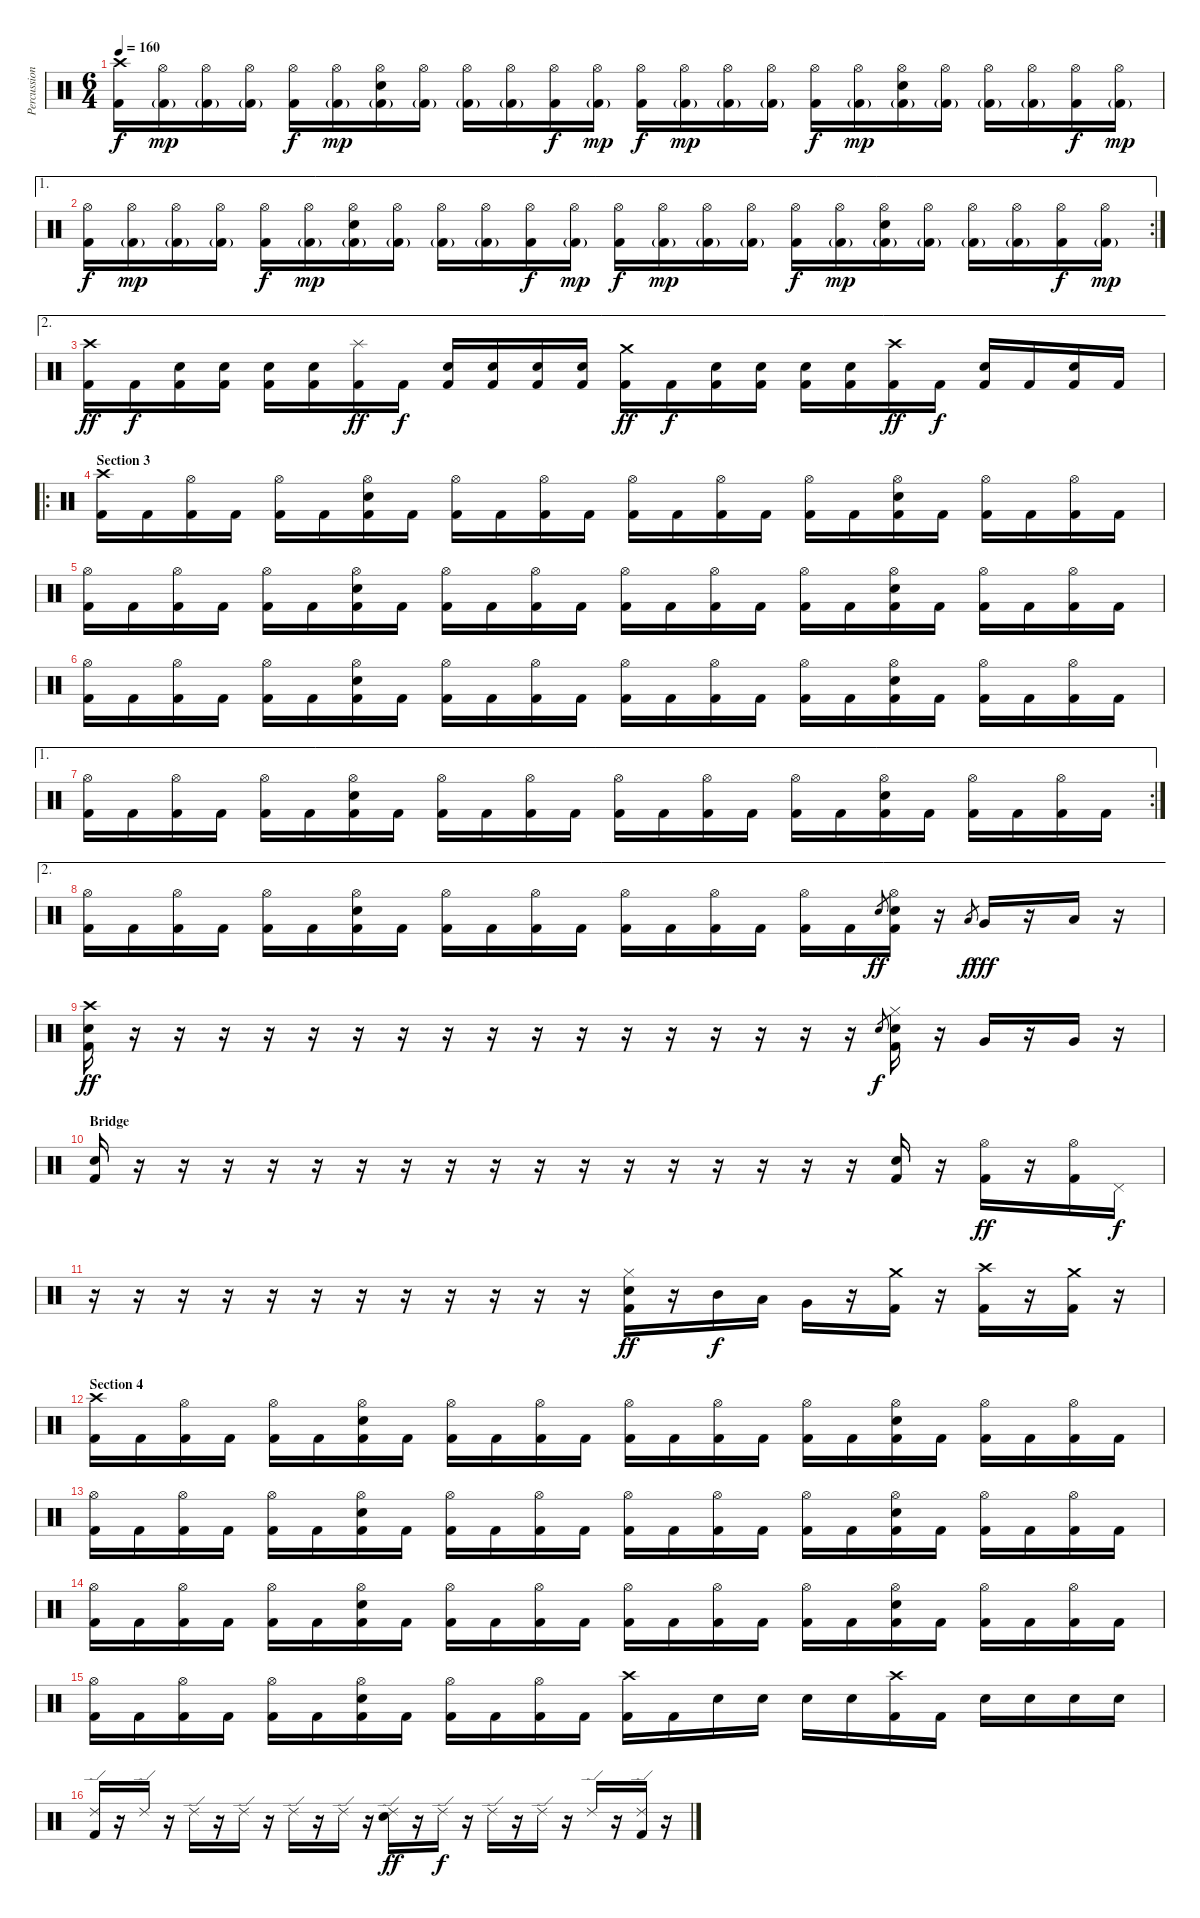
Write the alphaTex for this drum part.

\track ("Percussion" "Percussion") {instrument percussion}
\staff {score}
\articulation defaults
\ts (6 4)
\tempo 160
\clef neutral
\ks c
("Crash high (hit)" "Kick (hit) 2").16{dy f} ("Hi-Hat (open)" "Kick (hit) 2"{g}).16{dy mp} ("Hi-Hat (open)" "Kick (hit) 2"{g}).16 ("Hi-Hat (open)" "Kick (hit) 2"{g}).16 ("Hi-Hat (open)" "Kick (hit) 2").16{dy f} ("Hi-Hat (open)" "Kick (hit) 2"{g}).16{dy mp} ("Hi-Hat (open)" "Electric Snare (hit)" "Kick (hit) 2"{g}).16 ("Hi-Hat (open)" "Kick (hit) 2"{g}).16 ("Hi-Hat (open)" "Kick (hit) 2"{g}).16 ("Hi-Hat (open)" "Kick (hit) 2"{g}).16 ("Hi-Hat (open)" "Kick (hit) 2").16{dy f} ("Hi-Hat (open)" "Kick (hit) 2"{g}).16{dy mp} ("Hi-Hat (open)" "Kick (hit) 2").16{dy f} ("Hi-Hat (open)" "Kick (hit) 2"{g}).16{dy mp} ("Hi-Hat (open)" "Kick (hit) 2"{g}).16 ("Hi-Hat (open)" "Kick (hit) 2"{g}).16 ("Hi-Hat (open)" "Kick (hit) 2").16{dy f} ("Hi-Hat (open)" "Kick (hit) 2"{g}).16{dy mp} ("Hi-Hat (open)" "Electric Snare (hit)" "Kick (hit) 2"{g}).16 ("Hi-Hat (open)" "Kick (hit) 2"{g}).16 ("Hi-Hat (open)" "Kick (hit) 2"{g}).16 ("Hi-Hat (open)" "Kick (hit) 2"{g}).16 ("Hi-Hat (open)" "Kick (hit) 2").16{dy f} ("Hi-Hat (open)" "Kick (hit) 2"{g}).16{dy mp} |
\ae 1
\rc 2
("Hi-Hat (open)" "Kick (hit) 2").16{dy f} ("Hi-Hat (open)" "Kick (hit) 2"{g}).16{dy mp} ("Hi-Hat (open)" "Kick (hit) 2"{g}).16 ("Hi-Hat (open)" "Kick (hit) 2"{g}).16 ("Hi-Hat (open)" "Kick (hit) 2").16{dy f} ("Hi-Hat (open)" "Kick (hit) 2"{g}).16{dy mp} ("Hi-Hat (open)" "Electric Snare (hit)" "Kick (hit) 2"{g}).16 ("Hi-Hat (open)" "Kick (hit) 2"{g}).16 ("Hi-Hat (open)" "Kick (hit) 2"{g}).16 ("Hi-Hat (open)" "Kick (hit) 2"{g}).16 ("Hi-Hat (open)" "Kick (hit) 2").16{dy f} ("Hi-Hat (open)" "Kick (hit) 2"{g}).16{dy mp} ("Hi-Hat (open)" "Kick (hit) 2").16{dy f} ("Hi-Hat (open)" "Kick (hit) 2"{g}).16{dy mp} ("Hi-Hat (open)" "Kick (hit) 2"{g}).16 ("Hi-Hat (open)" "Kick (hit) 2"{g}).16 ("Hi-Hat (open)" "Kick (hit) 2").16{dy f} ("Hi-Hat (open)" "Kick (hit) 2"{g}).16{dy mp} ("Hi-Hat (open)" "Electric Snare (hit)" "Kick (hit) 2"{g}).16 ("Hi-Hat (open)" "Kick (hit) 2"{g}).16 ("Hi-Hat (open)" "Kick (hit) 2"{g}).16 ("Hi-Hat (open)" "Kick (hit) 2"{g}).16 ("Hi-Hat (open)" "Kick (hit) 2").16{dy f} ("Hi-Hat (open)" "Kick (hit) 2"{g}).16{dy mp} |
\ae 2
("Crash high (hit)" "Kick (hit) 2").16{dy ff} "Kick (hit) 2".16{dy f} ("Electric Snare (hit)" "Kick (hit) 2").16 ("Electric Snare (hit)" "Kick (hit) 2").16 ("Electric Snare (hit)" "Kick (hit) 2").16 ("Electric Snare (hit)" "Kick (hit) 2").16 ("Splash (hit)" "Kick (hit) 2").16{dy ff} "Kick (hit) 2".16{dy f} ("Electric Snare (hit)" "Kick (hit) 2").16 ("Electric Snare (hit)" "Kick (hit) 2").16 ("Electric Snare (hit)" "Kick (hit) 2").16 ("Electric Snare (hit)" "Kick (hit) 2").16 ("Crash medium (hit)" "Kick (hit) 2").16{dy ff} "Kick (hit) 2".16{dy f} ("Electric Snare (hit)" "Kick (hit) 2").16 ("Electric Snare (hit)" "Kick (hit) 2").16 ("Electric Snare (hit)" "Kick (hit) 2").16 ("Electric Snare (hit)" "Kick (hit) 2").16 ("Crash high (hit)" "Kick (hit) 2").16{dy ff} "Kick (hit) 2".16{dy f} ("Electric Snare (hit)" "Kick (hit) 2").16 "Kick (hit) 2".16 ("Electric Snare (hit)" "Kick (hit) 2").16 "Kick (hit) 2".16 |
\ro
\section ("" "Section 3")
("Crash high (hit)" "Kick (hit) 2").16 "Kick (hit) 2".16 ("Hi-Hat (open)" "Kick (hit) 2").16 "Kick (hit) 2".16 ("Hi-Hat (open)" "Kick (hit) 2").16 "Kick (hit) 2".16 ("Hi-Hat (open)" "Electric Snare (hit)" "Kick (hit) 2").16 "Kick (hit) 2".16 ("Hi-Hat (open)" "Kick (hit) 2").16 "Kick (hit) 2".16 ("Hi-Hat (open)" "Kick (hit) 2").16 "Kick (hit) 2".16 ("Hi-Hat (open)" "Kick (hit) 2").16 "Kick (hit) 2".16 ("Hi-Hat (open)" "Kick (hit) 2").16 "Kick (hit) 2".16 ("Hi-Hat (open)" "Kick (hit) 2").16 "Kick (hit) 2".16 ("Hi-Hat (open)" "Electric Snare (hit)" "Kick (hit) 2").16 "Kick (hit) 2".16 ("Hi-Hat (open)" "Kick (hit) 2").16 "Kick (hit) 2".16 ("Hi-Hat (open)" "Kick (hit) 2").16 "Kick (hit) 2".16 |
("Hi-Hat (open)" "Kick (hit) 2").16 "Kick (hit) 2".16 ("Hi-Hat (open)" "Kick (hit) 2").16 "Kick (hit) 2".16 ("Hi-Hat (open)" "Kick (hit) 2").16 "Kick (hit) 2".16 ("Hi-Hat (open)" "Electric Snare (hit)" "Kick (hit) 2").16 "Kick (hit) 2".16 ("Hi-Hat (open)" "Kick (hit) 2").16 "Kick (hit) 2".16 ("Hi-Hat (open)" "Kick (hit) 2").16 "Kick (hit) 2".16 ("Hi-Hat (open)" "Kick (hit) 2").16 "Kick (hit) 2".16 ("Hi-Hat (open)" "Kick (hit) 2").16 "Kick (hit) 2".16 ("Hi-Hat (open)" "Kick (hit) 2").16 "Kick (hit) 2".16 ("Hi-Hat (open)" "Electric Snare (hit)" "Kick (hit) 2").16 "Kick (hit) 2".16 ("Hi-Hat (open)" "Kick (hit) 2").16 "Kick (hit) 2".16 ("Hi-Hat (open)" "Kick (hit) 2").16 "Kick (hit) 2".16 |
("Hi-Hat (open)" "Kick (hit) 2").16 "Kick (hit) 2".16 ("Hi-Hat (open)" "Kick (hit) 2").16 "Kick (hit) 2".16 ("Hi-Hat (open)" "Kick (hit) 2").16 "Kick (hit) 2".16 ("Hi-Hat (open)" "Electric Snare (hit)" "Kick (hit) 2").16 "Kick (hit) 2".16 ("Hi-Hat (open)" "Kick (hit) 2").16 "Kick (hit) 2".16 ("Hi-Hat (open)" "Kick (hit) 2").16 "Kick (hit) 2".16 ("Hi-Hat (open)" "Kick (hit) 2").16 "Kick (hit) 2".16 ("Hi-Hat (open)" "Kick (hit) 2").16 "Kick (hit) 2".16 ("Hi-Hat (open)" "Kick (hit) 2").16 "Kick (hit) 2".16 ("Hi-Hat (open)" "Electric Snare (hit)" "Kick (hit) 2").16 "Kick (hit) 2".16 ("Hi-Hat (open)" "Kick (hit) 2").16 "Kick (hit) 2".16 ("Hi-Hat (open)" "Kick (hit) 2").16 "Kick (hit) 2".16 |
\ae 1
\rc 2
("Hi-Hat (open)" "Kick (hit) 2").16 "Kick (hit) 2".16 ("Hi-Hat (open)" "Kick (hit) 2").16 "Kick (hit) 2".16 ("Hi-Hat (open)" "Kick (hit) 2").16 "Kick (hit) 2".16 ("Hi-Hat (open)" "Electric Snare (hit)" "Kick (hit) 2").16 "Kick (hit) 2".16 ("Hi-Hat (open)" "Kick (hit) 2").16 "Kick (hit) 2".16 ("Hi-Hat (open)" "Kick (hit) 2").16 "Kick (hit) 2".16 ("Hi-Hat (open)" "Kick (hit) 2").16 "Kick (hit) 2".16 ("Hi-Hat (open)" "Kick (hit) 2").16 "Kick (hit) 2".16 ("Hi-Hat (open)" "Kick (hit) 2").16 "Kick (hit) 2".16 ("Hi-Hat (open)" "Electric Snare (hit)" "Kick (hit) 2").16 "Kick (hit) 2".16 ("Hi-Hat (open)" "Kick (hit) 2").16 "Kick (hit) 2".16 ("Hi-Hat (open)" "Kick (hit) 2").16 "Kick (hit) 2".16 |
\ae 2
("Hi-Hat (open)" "Kick (hit) 2").16 "Kick (hit) 2".16 ("Hi-Hat (open)" "Kick (hit) 2").16 "Kick (hit) 2".16 ("Hi-Hat (open)" "Kick (hit) 2").16 "Kick (hit) 2".16 ("Hi-Hat (open)" "Electric Snare (hit)" "Kick (hit) 2").16 "Kick (hit) 2".16 ("Hi-Hat (open)" "Kick (hit) 2").16 "Kick (hit) 2".16 ("Hi-Hat (open)" "Kick (hit) 2").16 "Kick (hit) 2".16 ("Hi-Hat (open)" "Kick (hit) 2").16 "Kick (hit) 2".16 ("Hi-Hat (open)" "Kick (hit) 2").16 "Kick (hit) 2".16 ("Hi-Hat (open)" "Kick (hit) 2").16 "Kick (hit) 2".16 "Electric Snare (hit)".8{gr dy ff} ("Hi-Hat (open)" "Electric Snare (hit)" "Kick (hit) 2").16 r.16 "Low Tom (hit)".8{gr dy f} "Very Low Tom (hit)".16{dy fff} r.16 "Low Floor Tom (hit)".16 r.16 |
("Crash high (hit)" "Electric Snare (hit)" "Kick (hit) 2").16{dy ff} r.16 r.16 r.16 r.16 r.16 r.16 r.16 r.16 r.16 r.16 r.16 r.16 r.16 r.16 r.16 r.16 r.16 "Electric Snare (hit)".8{gr dy f} ("Hi-Hat (closed)" "Electric Snare (hit)" "Kick (hit) 2").16 r.16 "Very Low Tom (hit)".16 r.16 "Very Low Tom (hit)".16 r.16 |
\section ("" "Bridge")
("Electric Snare (hit)" "Kick (hit) 2").16 r.16 r.16 r.16 r.16 r.16 r.16 r.16 r.16 r.16 r.16 r.16 r.16 r.16 r.16 r.16 r.16 r.16 ("Electric Snare (hit)" "Kick (hit) 2").16 r.16 ("Hi-Hat (open)" "Kick (hit) 2").16{dy ff} r.16 ("Hi-Hat (open)" "Kick (hit) 2").16 "Pedal Hi-Hat (hit)".16{dy f} |
r.16 r.16 r.16 r.16 r.16 r.16 r.16 r.16 r.16 r.16 r.16 r.16 ("Hi-Hat (closed)" "Electric Snare (hit)" "Kick (hit) 2").16{dy ff} r.16 "Mid Tom (hit)".16{dy f} "Low Tom (hit)".16 "Very Low Tom (hit)".16 r.16 ("Crash medium (hit)" "Kick (hit) 2").16 r.16 ("Crash high (hit)" "Kick (hit) 2").16 r.16 ("Crash medium (hit)" "Kick (hit) 2").16 r.16 |
\section ("" "Section 4")
("Crash high (hit)" "Kick (hit) 2").16 "Kick (hit) 2".16 ("Hi-Hat (open)" "Kick (hit) 2").16 "Kick (hit) 2".16 ("Hi-Hat (open)" "Kick (hit) 2").16 "Kick (hit) 2".16 ("Hi-Hat (open)" "Electric Snare (hit)" "Kick (hit) 2").16 "Kick (hit) 2".16 ("Hi-Hat (open)" "Kick (hit) 2").16 "Kick (hit) 2".16 ("Hi-Hat (open)" "Kick (hit) 2").16 "Kick (hit) 2".16 ("Hi-Hat (open)" "Kick (hit) 2").16 "Kick (hit) 2".16 ("Hi-Hat (open)" "Kick (hit) 2").16 "Kick (hit) 2".16 ("Hi-Hat (open)" "Kick (hit) 2").16 "Kick (hit) 2".16 ("Hi-Hat (open)" "Electric Snare (hit)" "Kick (hit) 2").16 "Kick (hit) 2".16 ("Hi-Hat (open)" "Kick (hit) 2").16 "Kick (hit) 2".16 ("Hi-Hat (open)" "Kick (hit) 2").16 "Kick (hit) 2".16 |
("Hi-Hat (open)" "Kick (hit) 2").16 "Kick (hit) 2".16 ("Hi-Hat (open)" "Kick (hit) 2").16 "Kick (hit) 2".16 ("Hi-Hat (open)" "Kick (hit) 2").16 "Kick (hit) 2".16 ("Hi-Hat (open)" "Electric Snare (hit)" "Kick (hit) 2").16 "Kick (hit) 2".16 ("Hi-Hat (open)" "Kick (hit) 2").16 "Kick (hit) 2".16 ("Hi-Hat (open)" "Kick (hit) 2").16 "Kick (hit) 2".16 ("Hi-Hat (open)" "Kick (hit) 2").16 "Kick (hit) 2".16 ("Hi-Hat (open)" "Kick (hit) 2").16 "Kick (hit) 2".16 ("Hi-Hat (open)" "Kick (hit) 2").16 "Kick (hit) 2".16 ("Hi-Hat (open)" "Electric Snare (hit)" "Kick (hit) 2").16 "Kick (hit) 2".16 ("Hi-Hat (open)" "Kick (hit) 2").16 "Kick (hit) 2".16 ("Hi-Hat (open)" "Kick (hit) 2").16 "Kick (hit) 2".16 |
("Hi-Hat (open)" "Kick (hit) 2").16 "Kick (hit) 2".16 ("Hi-Hat (open)" "Kick (hit) 2").16 "Kick (hit) 2".16 ("Hi-Hat (open)" "Kick (hit) 2").16 "Kick (hit) 2".16 ("Hi-Hat (open)" "Electric Snare (hit)" "Kick (hit) 2").16 "Kick (hit) 2".16 ("Hi-Hat (open)" "Kick (hit) 2").16 "Kick (hit) 2".16 ("Hi-Hat (open)" "Kick (hit) 2").16 "Kick (hit) 2".16 ("Hi-Hat (open)" "Kick (hit) 2").16 "Kick (hit) 2".16 ("Hi-Hat (open)" "Kick (hit) 2").16 "Kick (hit) 2".16 ("Hi-Hat (open)" "Kick (hit) 2").16 "Kick (hit) 2".16 ("Hi-Hat (open)" "Electric Snare (hit)" "Kick (hit) 2").16 "Kick (hit) 2".16 ("Hi-Hat (open)" "Kick (hit) 2").16 "Kick (hit) 2".16 ("Hi-Hat (open)" "Kick (hit) 2").16 "Kick (hit) 2".16 |
("Hi-Hat (open)" "Kick (hit) 2").16 "Kick (hit) 2".16 ("Hi-Hat (open)" "Kick (hit) 2").16 "Kick (hit) 2".16 ("Hi-Hat (open)" "Kick (hit) 2").16 "Kick (hit) 2".16 ("Hi-Hat (open)" "Electric Snare (hit)" "Kick (hit) 2").16 "Kick (hit) 2".16 ("Hi-Hat (open)" "Kick (hit) 2").16 "Kick (hit) 2".16 ("Hi-Hat (open)" "Kick (hit) 2").16 "Kick (hit) 2".16 ("Crash high (hit)" "Kick (hit) 2").16 "Kick (hit) 2".16 "Electric Snare (hit)".16 "Electric Snare (hit)".16 "Electric Snare (hit)".16 "Electric Snare (hit)".16 ("Crash high (hit)" "Kick (hit) 2").16 "Kick (hit) 2".16 "Electric Snare (hit)".16 "Electric Snare (hit)".16 "Electric Snare (hit)".16 "Electric Snare (hit)".16 |
("Ride (edge) 2" "Kick (hit) 2").16 r.16 "Ride (edge) 2".16 r.16 "Ride (edge) 2".16 r.16 "Ride (edge) 2".16 r.16 "Ride (edge) 2".16 r.16 "Ride (edge) 2".16 r.16 ("Ride (edge) 2" "Electric Snare (hit)").16{dy ff} r.16 "Ride (edge) 2".16{dy f} r.16 "Ride (edge) 2".16 r.16 "Ride (edge) 2".16 r.16 "Ride (edge) 2".16 r.16 ("Ride (edge) 2" "Kick (hit) 2").16 r.16
